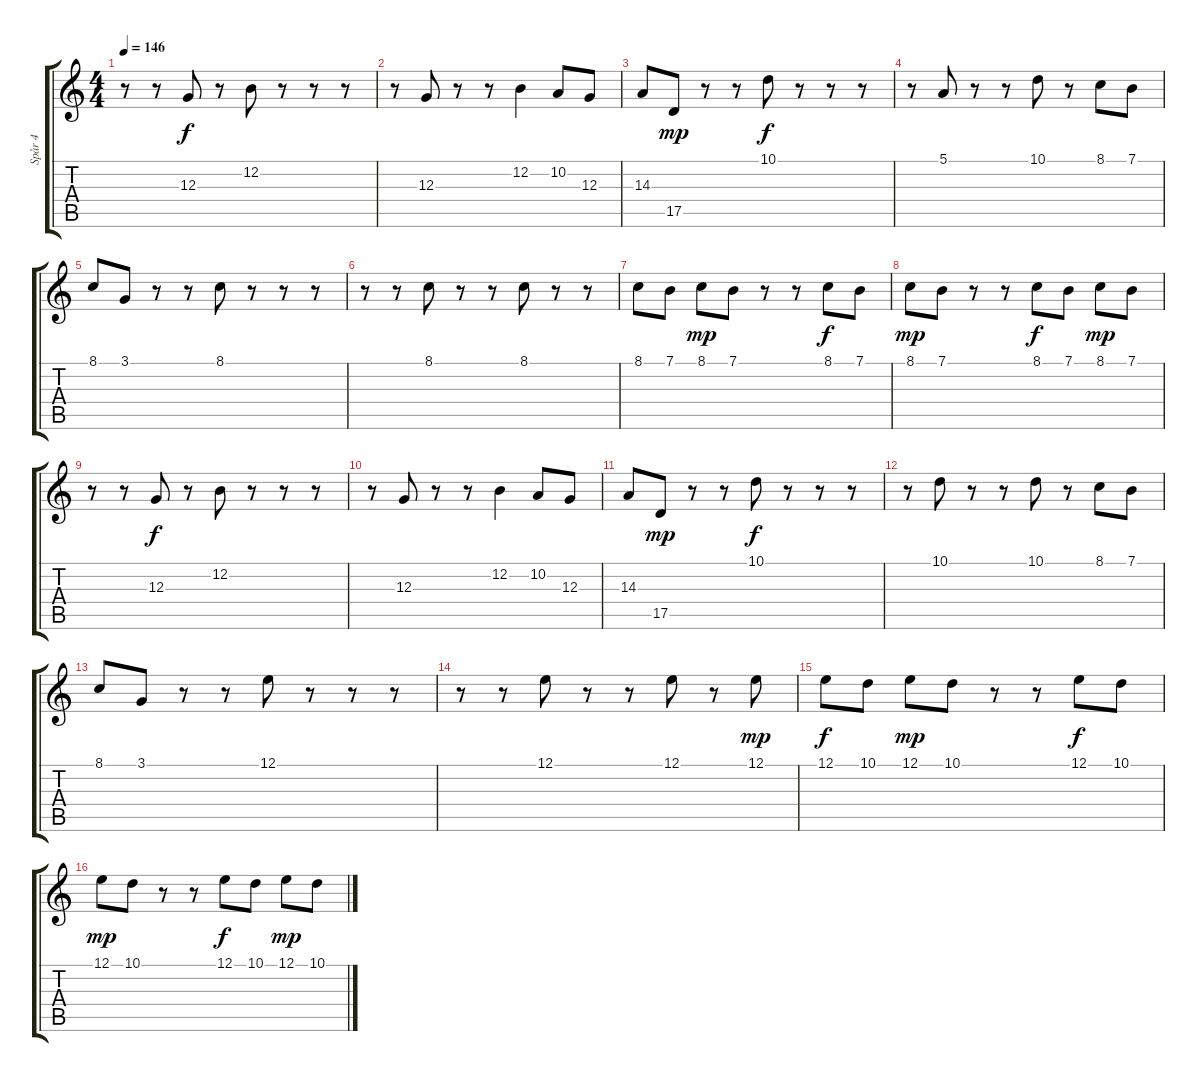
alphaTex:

\track ("Spår 4" "Spår 4") {instrument fx5brightness}
\staff {score tabs}
\tuning (E4 B3 G3 D3 A2 E2) {hide}
\ts (4 4)
\tempo 146
\clef g2
\ks c
r.8{dy ppp volume 14 balance 8 instrument fx5brightness} r.8 12.3.8{dy f} r.8 12.2.8 r.8 r.8 r.8 |
r.8 12.3.8 r.8 r.8 12.2.4 10.2.8 12.3.8 |
14.3.8 17.5.8{dy mp} r.8 r.8 10.1.8{dy f} r.8 r.8 r.8 |
r.8 5.1.8 r.8 r.8 10.1.8 r.8 8.1.8 7.1.8 |
8.1.8 3.1.8 r.8 r.8 8.1.8 r.8 r.8 r.8 |
r.8 r.8 8.1.8 r.8 r.8 8.1.8 r.8 r.8 |
8.1.8 7.1.8 8.1.8{dy mp} 7.1.8 r.8 r.8 8.1.8{dy f} 7.1.8 |
8.1.8{dy mp} 7.1.8 r.8 r.8 8.1.8{dy f} 7.1.8 8.1.8{dy mp} 7.1.8 |
r.8{volume 14 balance 8 instrument fx5brightness} r.8 12.3.8{dy f} r.8 12.2.8 r.8 r.8 r.8 |
r.8 12.3.8 r.8 r.8 12.2.4 10.2.8 12.3.8 |
14.3.8 17.5.8{dy mp} r.8 r.8 10.1.8{dy f} r.8 r.8 r.8 |
r.8 10.1.8 r.8 r.8 10.1.8 r.8 8.1.8 7.1.8 |
8.1.8 3.1.8 r.8 r.8 12.1.8 r.8 r.8 r.8 |
r.8 r.8 12.1.8 r.8 r.8 12.1.8 r.8 12.1.8{dy mp} |
12.1.8{dy f} 10.1.8 12.1.8{dy mp} 10.1.8 r.8 r.8 12.1.8{dy f} 10.1.8 |
12.1.8{dy mp} 10.1.8 r.8 r.8 12.1.8{dy f} 10.1.8 12.1.8{dy mp} 10.1.8
